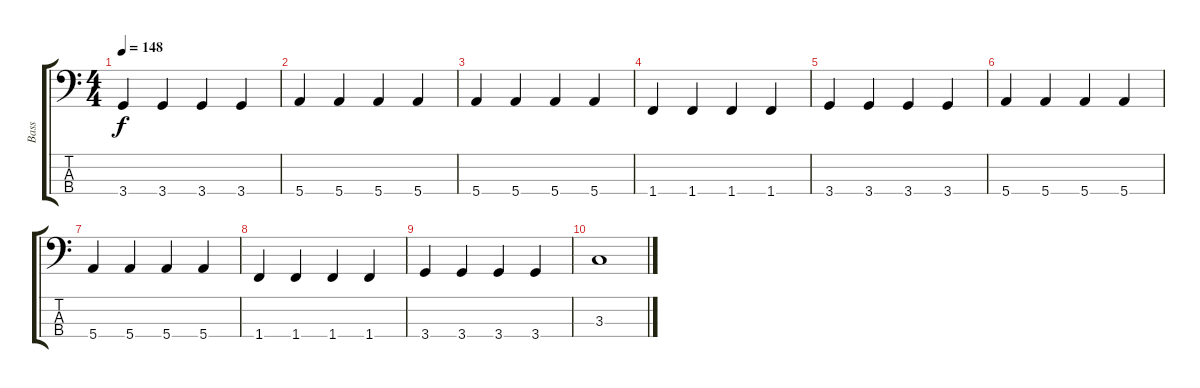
\track ("Bass" "Bass") {instrument electricbassfinger}
\staff {score tabs}
\tuning (G2 D2 A1 E1) {hide}
\ts (4 4)
\tempo 148
\clef f4
\ks c
3.4.4{dy f} 3.4.4 3.4.4 3.4.4 |
5.4.4 5.4.4 5.4.4 5.4.4 |
5.4.4 5.4.4 5.4.4 5.4.4 |
1.4.4 1.4.4 1.4.4 1.4.4 |
3.4.4 3.4.4 3.4.4 3.4.4 |
5.4.4 5.4.4 5.4.4 5.4.4 |
5.4.4 5.4.4 5.4.4 5.4.4 |
1.4.4 1.4.4 1.4.4 1.4.4 |
3.4.4 3.4.4 3.4.4 3.4.4 |
3.3.1
